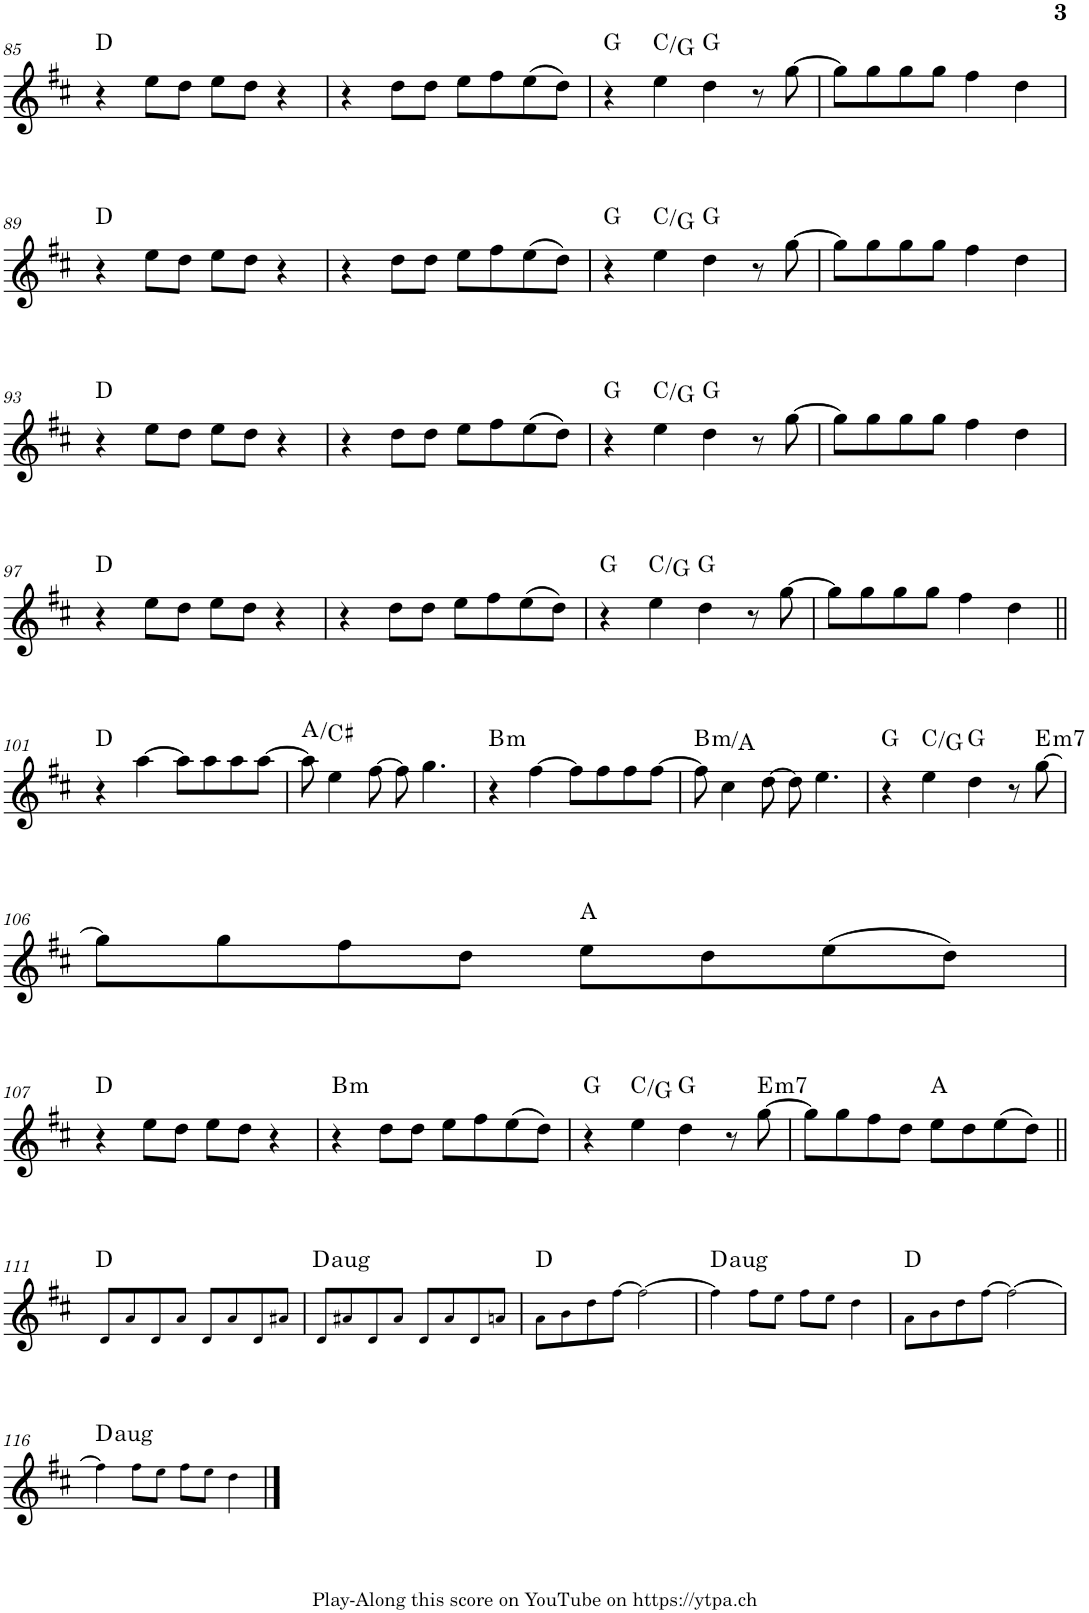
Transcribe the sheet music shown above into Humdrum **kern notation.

**kern	**harte
*part1	*part1
*staff1	*
*I"Piano	*
*I'Pno.	*
!!LO:PB:g=z
*clefG2	*
*k[f#c#]	*
*M4/4	*
=85	=85
4r	D:maj
8ee\L	.
8dd\J	.
8ee\L	.
8dd\J	.
4r	.
=86	=86
4r	.
8dd\L	.
8dd\J	.
8ee\L	.
8ff#\	.
(8ee\	.
8dd\J)	.
=87	=87
4r	G:maj
4ee\	C:maj/5
4dd\	G:maj
8r	.
[8gg\	.
=88	=88
8gg\L]	.
8gg\	.
8gg\	.
8gg\J	.
4ff#\	.
4dd\	.
!!LO:LB:g=z
=89	=89
4r	D:maj
8ee\L	.
8dd\J	.
8ee\L	.
8dd\J	.
4r	.
=90	=90
4r	.
8dd\L	.
8dd\J	.
8ee\L	.
8ff#\	.
(8ee\	.
8dd\J)	.
=91	=91
4r	G:maj
4ee\	C:maj/5
4dd\	G:maj
8r	.
[8gg\	.
=92	=92
8gg\L]	.
8gg\	.
8gg\	.
8gg\J	.
4ff#\	.
4dd\	.
!!LO:LB:g=z
=93	=93
4r	D:maj
8ee\L	.
8dd\J	.
8ee\L	.
8dd\J	.
4r	.
=94	=94
4r	.
8dd\L	.
8dd\J	.
8ee\L	.
8ff#\	.
(8ee\	.
8dd\J)	.
=95	=95
4r	G:maj
4ee\	C:maj/5
4dd\	G:maj
8r	.
[8gg\	.
=96	=96
8gg\L]	.
8gg\	.
8gg\	.
8gg\J	.
4ff#\	.
4dd\	.
!!LO:LB:g=z
=97	=97
4r	D:maj
8ee\L	.
8dd\J	.
8ee\L	.
8dd\J	.
4r	.
=98	=98
4r	.
8dd\L	.
8dd\J	.
8ee\L	.
8ff#\	.
(8ee\	.
8dd\J)	.
=99	=99
4r	G:maj
4ee\	C:maj/5
4dd\	G:maj
8r	.
[8gg\	.
=100	=100
8gg\L]	.
8gg\	.
8gg\	.
8gg\J	.
4ff#\	.
4dd\	.
!!LO:LB:g=z
=101||	=101||
4r	D:maj
[4aa\	.
8aa\L]	.
8aa\	.
8aa\	.
[8aa\J	.
=102	=102
8aa\]	A:maj/3
4ee\	.
[8ff#\	.
8ff#\]	.
4.gg\	.
=103	=103
!	!LO:H:kt=m
4r	B:min
[4ff#\	.
8ff#\L]	.
8ff#\	.
8ff#\	.
[8ff#\J	.
=104	=104
!	!LO:H:kt=m
8ff#\]	B:min/b7
4cc#\	.
[8dd\	.
8dd\]	.
4.ee\	.
=105	=105
4r	G:maj
4ee\	C:maj/5
4dd\	G:maj
8r	.
!	!LO:H:kt=m7
[8gg\	E:min7
!!LO:LB:g=z
=106	=106
8gg\L]	.
8gg\	.
8ff#\	.
8dd\J	.
8ee\L	A:maj
8dd\	.
(8ee\	.
8dd\J)	.
!!LO:LB:g=z
=107	=107
4r	D:maj
8ee\L	.
8dd\J	.
8ee\L	.
8dd\J	.
4r	.
=108	=108
!	!LO:H:kt=m
4r	B:min
8dd\L	.
8dd\J	.
8ee\L	.
8ff#\	.
(8ee\	.
8dd\J)	.
=109	=109
4r	G:maj
4ee\	C:maj/5
4dd\	G:maj
8r	.
!	!LO:H:kt=m7
[8gg\	E:min7
=110	=110
8gg\L]	.
8gg\	.
8ff#\	.
8dd\J	.
8ee\L	A:maj
8dd\	.
(8ee\	.
8dd\J)	.
!!LO:LB:g=z
=111||	=111||
8d!/L	D:maj
8a!/	.
8d!/	.
8a!/J	.
8d!/L	.
8a!/	.
8d!/	.
8a#X!/J	.
=112	=112
!	!LO:H:kt=aug
8d!/L	D:aug
8a#X!/	.
8d!/	.
8a#!/J	.
8d!/L	.
8a#!/	.
8d!/	.
8an!/J	.
=113	=113
8a!\L	D:maj
8b!\	.
8dd!\	.
[8ff#!\J	.
2ff#!\_	.
=114	=114
!	!LO:H:kt=aug
4ff#!\]	D:aug
8ff#!\L	.
8ee!\J	.
8ff#!\L	.
8ee!\J	.
4dd!\	.
=115	=115
8a!\L	D:maj
8b!\	.
8dd!\	.
[8ff#!\J	.
2ff#!\_	.
!!LO:LB:g=z
=116	=116
!	!LO:H:kt=aug
4ff#!\]	D:aug
8ff#!\L	.
8ee!\J	.
8ff#!\L	.
8ee!\J	.
4dd!\	.
==	==
*-	*-
